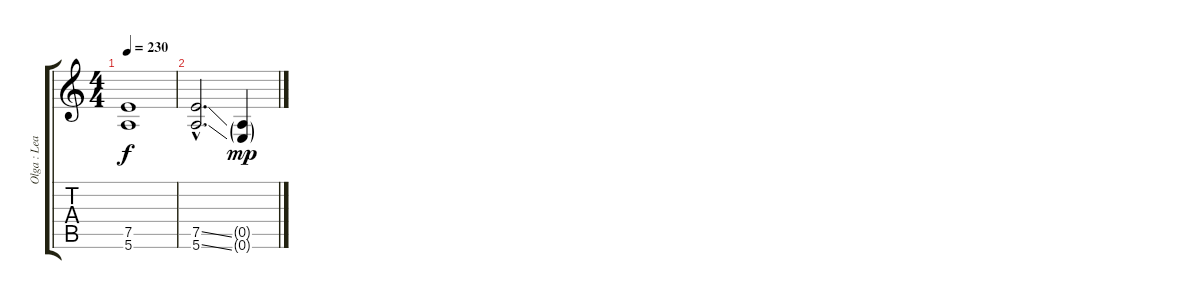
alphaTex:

\track ("Olga : Lead Guitar" "Olga : Lea") {instrument overdrivenguitar}
\staff {score tabs}
\tuning (E4 B3 G3 D3 A2 E2) {hide}
\ts (4 4)
\tempo 230
\clef g2
\ks c
(7.5{t} 5.6{t}).1{dy f} |
(7.5{ss hac} 5.6{ss hac}).2{d} (0.5{g} 0.6{g}).4{dy mp}
